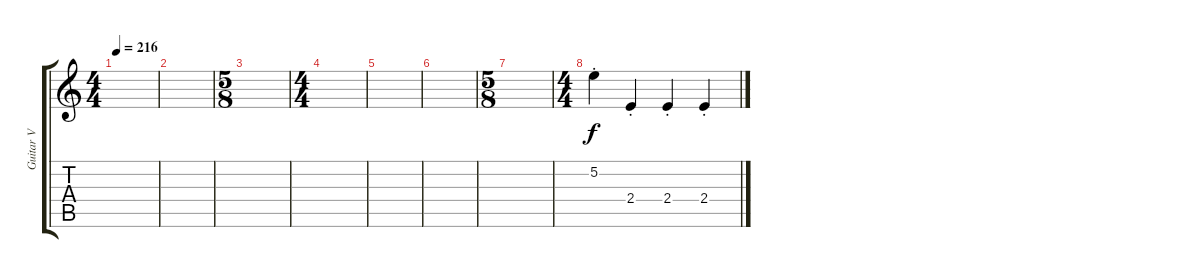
\track ("Guitar V" "Guitar V") {instrument overdrivenguitar}
\staff {score tabs}
\tuning (E4 B3 G3 D3 A2 E2) {hide}
\ts (4 4)
\tempo 216
\clef g2
\ks c
|
|
\ts (5 8)
|
\ts (4 4)
|
|
|
\ts (5 8)
|
\ts (4 4)
5.2{st}.4{instrument choiraahs} 2.4{st}.4 2.4{st}.4 2.4{st}.4
